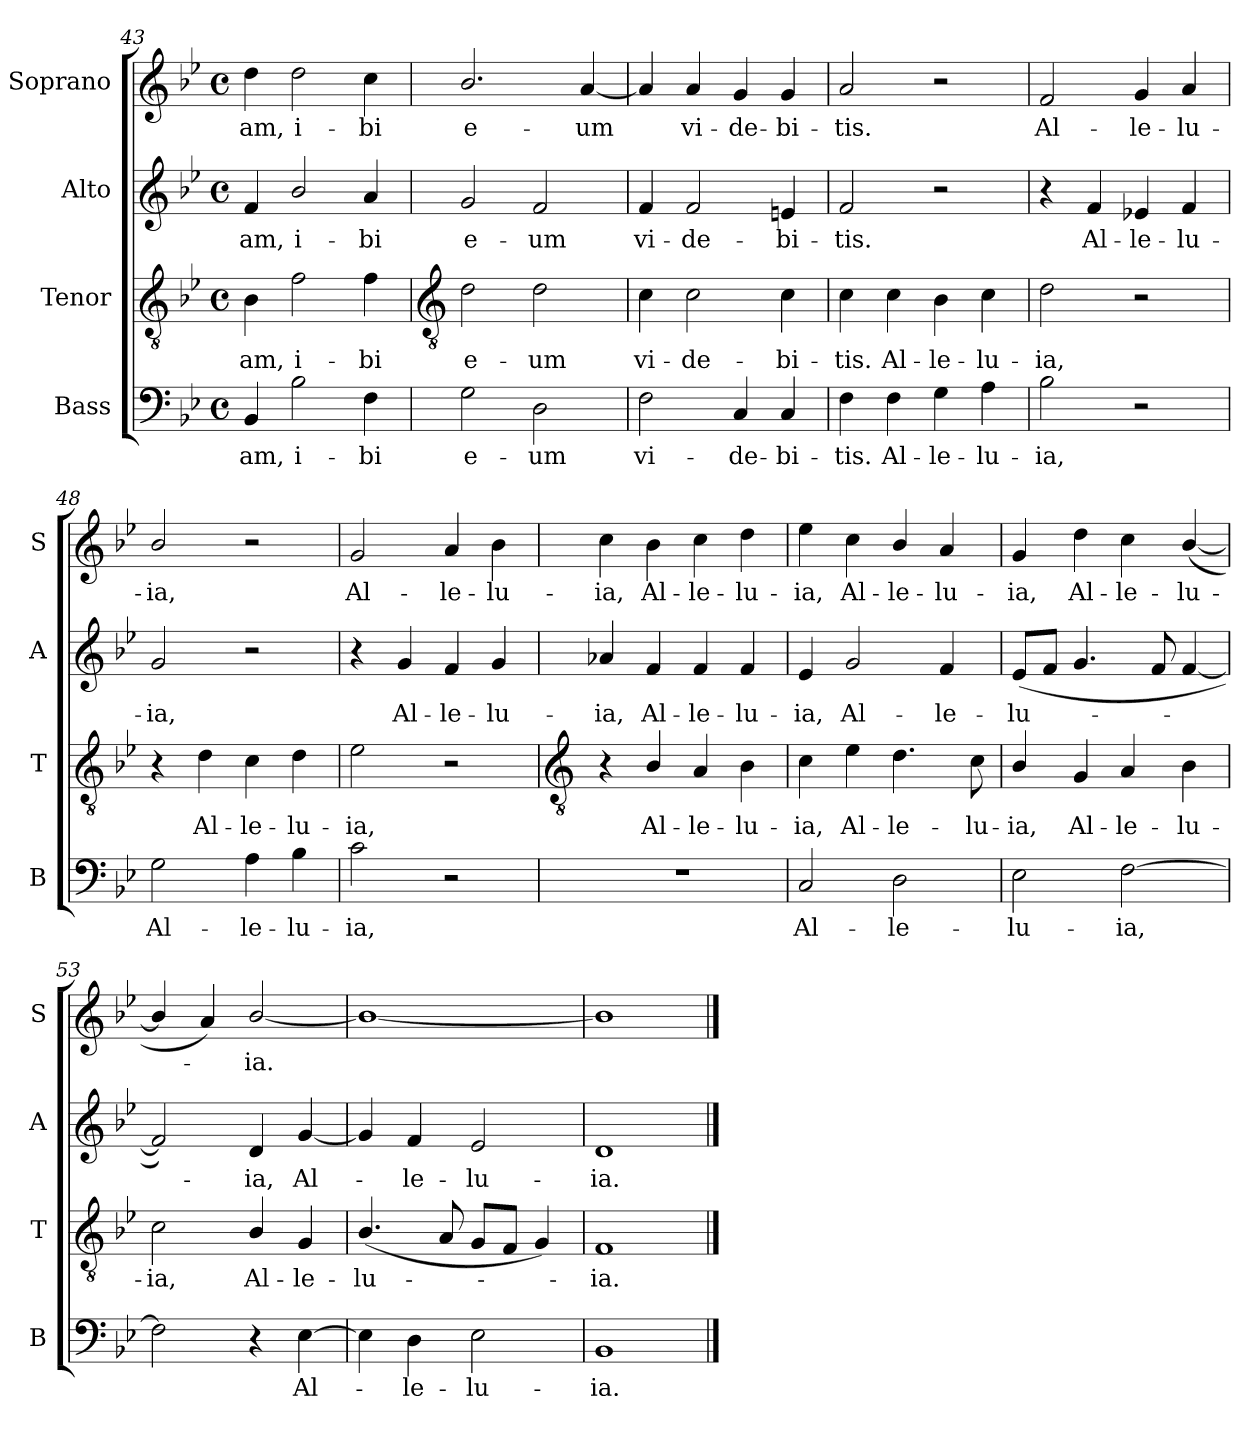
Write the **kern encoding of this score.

**kern	**text	**kern	**text	**kern	**text	**kern	**text
*part4	*part4	*part3	*part3	*part2	*part2	*part1	*part1
*staff4	*staff4	*staff3	*staff3	*staff2	*staff2	*staff1	*staff1
*I"Bass	*	*I"Tenor	*	*I"Alto	*	*I"Soprano	*
*I'B	*	*I'T	*	*I'A	*	*I'S	*
*clefF4	*	*clefGv2	*	*clefG2	*	*clefG2	*
*k[b-e-]	*	*k[b-e-]	*	*k[b-e-]	*	*k[b-e-]	*
*B-:	*	*B-:	*	*B-:	*	*B-:	*
*M4/4	*	*M4/4	*	*M4/4	*	*M4/4	*
*met(c)	*	*met(c)	*	*met(c)	*	*met(c)	*
=43	=43	=43	=43	=43	=43	=43	=43
!	!LO:LY:b	!	!LO:LY:b	!	!LO:LY:b	!	!LO:LY:b
4BB-	-am,	4B-	am,	4f	am,	4dd	-am,
!	!LO:LY:b	!	!LO:LY:b	!	!LO:LY:b	!	!LO:LY:b
2B-	i-	2f	i-	2b-/	i-	2dd	i-
!	!LO:LY:b	!	!LO:LY:b	!	!LO:LY:b	!	!LO:LY:b
4F	-bi	4f	-bi	4a	-bi	4cc	-bi
!!LO:LB:g=z
=44	=44	=44	=44	=44	=44	=44	=44
*	*	*clefGv2	*	*	*	*	*
!	!LO:LY:b	!	!LO:LY:b	!	!LO:LY:b	!	!LO:LY:b
2G	e-	2d	e-	2g	e-	2.b-/	e-
!	!LO:LY:b	!	!LO:LY:b	!	!LO:LY:b	!	!
2D	-um	2d	-um	2f	-um	.	.
!	!	!	!	!	!	!	!LO:LY:b
.	.	.	.	.	.	[4a	-um
=45	=45	=45	=45	=45	=45	=45	=45
!	!LO:LY:b	!	!LO:LY:b	!	!LO:LY:b	!	!
2F	vi-	4c	vi-	4f	vi-	4a]	.
!	!	!	!LO:LY:b	!	!LO:LY:b	!	!LO:LY:b
.	.	2c	-de-	2f	-de-	4a	vi-
!	!LO:LY:b	!	!	!	!	!	!LO:LY:b
4C	-de-	.	.	.	.	4g	-de-
!	!LO:LY:b	!	!LO:LY:b	!	!LO:LY:b	!	!LO:LY:b
4C	-bi-	4c	-bi-	4en	-bi-	4g	-bi-
=46	=46	=46	=46	=46	=46	=46	=46
!	!LO:LY:b	!	!LO:LY:b	!	!LO:LY:b	!	!LO:LY:b
4F	-tis.	4c	-tis.	2f	-tis.	2a	-tis.
!	!LO:LY:b	!	!LO:LY:b	!	!	!	!
4F	Al-	4c	Al-	.	.	.	.
!	!LO:LY:b	!	!LO:LY:b	!	!	!	!
4G	-le-	4B-	-le-	2r	.	2r	.
!	!LO:LY:b	!	!LO:LY:b	!	!	!	!
4A	-lu-	4c	-lu-	.	.	.	.
=47	=47	=47	=47	=47	=47	=47	=47
!	!LO:LY:b	!	!LO:LY:b	!	!	!	!LO:LY:b
2B-	-ia,	2d	-ia,	4r	.	2f	Al-
!	!	!	!	!	!LO:LY:b	!	!
.	.	.	.	4f	Al-	.	.
!	!	!	!	!	!LO:LY:b	!	!LO:LY:b
2r	.	2r	.	4e-X	-le-	4g	-le-
!	!	!	!	!	!LO:LY:b	!	!LO:LY:b
.	.	.	.	4f	-lu-	4a	-lu-
=48	=48	=48	=48	=48	=48	=48	=48
!	!LO:LY:b	!	!	!	!LO:LY:b	!	!LO:LY:b
2G	Al-	4r	.	2g	-ia,	2b-/	-ia,
!	!	!	!LO:LY:b	!	!	!	!
.	.	4d	Al-	.	.	.	.
!	!LO:LY:b	!	!LO:LY:b	!	!	!	!
4A	-le-	4c	-le-	2r	.	2r	.
!	!LO:LY:b	!	!LO:LY:b	!	!	!	!
4B-	-lu-	4d	-lu-	.	.	.	.
=49	=49	=49	=49	=49	=49	=49	=49
!	!LO:LY:b	!	!LO:LY:b	!	!	!	!LO:LY:b
2c	-ia,	2e-	-ia,	4r	.	2g	Al-
!	!	!	!	!	!LO:LY:b	!	!
.	.	.	.	4g	Al-	.	.
!	!	!	!	!	!LO:LY:b	!	!LO:LY:b
2r	.	2r	.	4f	-le-	4a	-le-
!	!	!	!	!	!LO:LY:b	!	!LO:LY:b
.	.	.	.	4g	-lu-	4b-	-lu-
!!LO:LB:g=z
=50	=50	=50	=50	=50	=50	=50	=50
*	*	*clefGv2	*	*	*	*	*
!	!	!	!	!	!LO:LY:b	!	!LO:LY:b
1r	.	4r	.	4a-X	-ia,	4cc	-ia,
!	!	!	!LO:LY:b	!	!LO:LY:b	!	!LO:LY:b
.	.	4B-/	Al-	4f	Al-	4b-	Al-
!	!	!	!LO:LY:b	!	!LO:LY:b	!	!LO:LY:b
.	.	4A	-le-	4f	-le-	4cc	-le-
!	!	!	!LO:LY:b	!	!LO:LY:b	!	!LO:LY:b
.	.	4B-	-lu-	4f	-lu-	4dd	-lu-
=51	=51	=51	=51	=51	=51	=51	=51
!	!LO:LY:b	!	!LO:LY:b	!	!LO:LY:b	!	!LO:LY:b
2C	Al-	4c	-ia,	4e-	-ia,	4ee-	-ia,
!	!	!	!LO:LY:b	!	!LO:LY:b	!	!LO:LY:b
.	.	4e-	Al-	2g	Al-	4cc	Al-
!	!LO:LY:b	!	!LO:LY:b	!	!	!	!LO:LY:b
2D	-le-	4.d	-le-	.	.	4b-/	-le-
!	!	!	!	!	!LO:LY:b	!	!LO:LY:b
.	.	.	.	4f	-le-	4a	-lu-
!	!	!	!LO:LY:b	!	!	!	!
.	.	8c	-lu-	.	.	.	.
=52	=52	=52	=52	=52	=52	=52	=52
!	!LO:LY:b	!	!LO:LY:b	!	!LO:LY:b	!	!LO:LY:b
2E-	-lu-	4B-/	-ia,	(<8e-L	-lu-	4g	-ia,
.	.	.	.	8fJ	.	.	.
!	!	!	!LO:LY:b	!	!	!	!LO:LY:b
.	.	4G	Al-	4.g	.	4dd	Al-
!	!LO:LY:b	!	!LO:LY:b	!	!	!	!LO:LY:b
[2F	-ia,	4A	-le-	.	.	4cc	-le-
.	.	.	.	8f	.	.	.
!	!	!	!LO:LY:b	!	!	!	!LO:LY:b
.	.	4B-	-lu-	[4f	.	(<[4b-/	-lu-
=53	=53	=53	=53	=53	=53	=53	=53
!	!	!	!LO:LY:b	!	!	!	!
2F]	.	2c	-ia,	2f])	.	4b-/]	.
.	.	.	.	.	.	4a)	.
!	!	!	!LO:LY:b	!	!LO:LY:b	!	!LO:LY:b
4r	.	4B-/	Al-	4d	ia,	[2b-/	ia.
!	!LO:LY:b	!	!LO:LY:b	!	!LO:LY:b	!	!
[4E-	Al-	4G	-le-	[4g	Al-	.	.
=54	=54	=54	=54	=54	=54	=54	=54
!	!	!	!LO:LY:b	!	!	!	!
4E-]	.	(<4.B-/	-lu-	4g]	.	1b-/_	.
!	!LO:LY:b	!	!	!	!LO:LY:b	!	!
4D	le-	.	.	4f	le-	.	.
.	.	8A	.	.	.	.	.
!	!LO:LY:b	!	!	!	!LO:LY:b	!	!
2E-	-lu-	8GL	.	2e-	-lu-	.	.
.	.	8FJ	.	.	.	.	.
.	.	4G)	.	.	.	.	.
=55	=55	=55	=55	=55	=55	=55	=55
!	!LO:LY:b	!	!LO:LY:b	!	!LO:LY:b	!	!
1BB-	-ia.	1F	ia.	1d	-ia.	1b-]	.
==	==	==	==	==	==	==	==
*-	*-	*-	*-	*-	*-	*-	*-
